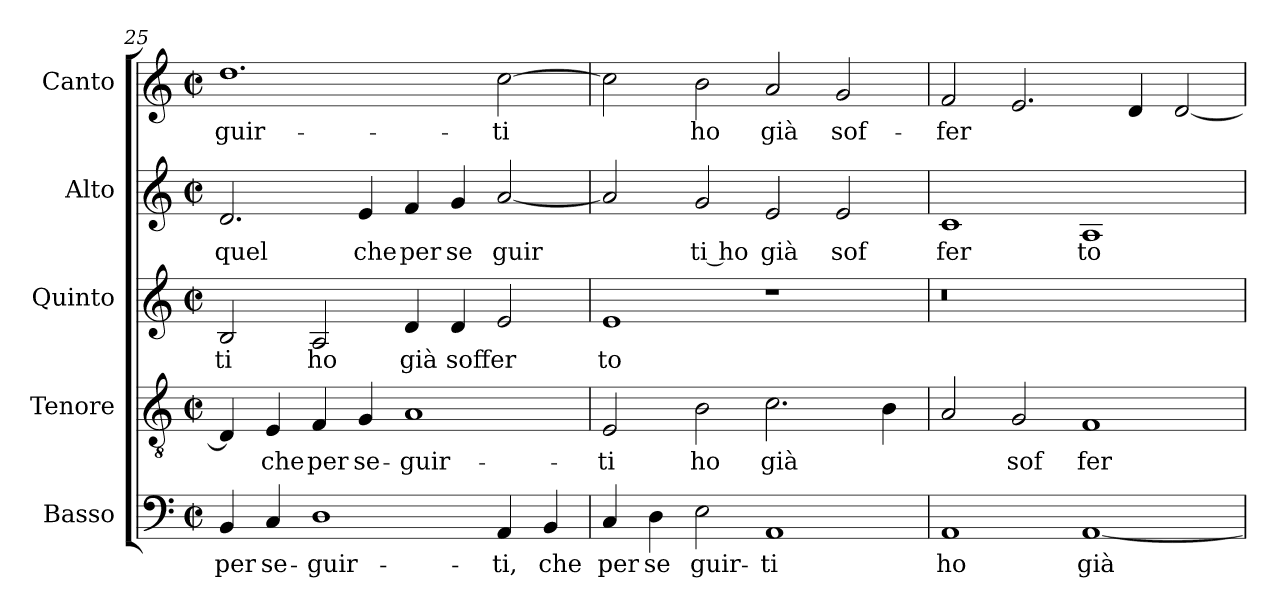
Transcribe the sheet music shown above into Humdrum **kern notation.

**kern	**text	**kern	**text	**kern	**text	**kern	**text	**kern	**text
*part5	*part5	*part4	*part4	*part3	*part3	*part2	*part2	*part1	*part1
*staff5	*staff5	*staff4	*staff4	*staff3	*staff3	*staff2	*staff2	*staff1	*staff1
*I"Basso	*	*I"Tenore	*	*I"Quinto	*	*I"Alto	*	*I"Canto	*
*clefF4	*	*clefGv2	*	*clefG2	*	*clefG2	*	*clefG2	*
*M2/2	*	*M2/2	*	*M2/2	*	*M2/2	*	*M2/2	*
*met(c|)	*	*met(c|)	*	*met(c|)	*	*met(c|)	*	*met(c|)	*
=25	=25	=25	=25	=25	=25	=25	=25	=25	=25
!	!LO:LY:b:cj	!	!	!	!LO:LY:b:cj	!	!LO:LY:b:cj	!	!LO:LY:b:cj
4BB/	per	4D/]	.	2B/	ti	2.d/	quel	1.dd	-guir-
!	!LO:LY:b:cj	!	!LO:LY:b:cj	!	!	!	!	!	!
4C/	se-	4E/	che	.	.	.	.	.	.
!	!LO:LY:b:cj	!	!LO:LY:b:cj	!	!LO:LY:b:cj	!	!	!	!
1D	-guir-	4F/	per	2A/	ho	.	.	.	.
!	!	!	!LO:LY:b:cj	!	!	!	!LO:LY:b:cj	!	!
.	.	4G/	se-	.	.	4e/	che	.	.
!	!	!	!LO:LY:b:cj	!	!LO:LY:b:cj	!	!LO:LY:b:cj	!	!
.	.	1A	-guir-	4d/	già	4f/	per	.	.
!	!	!	!	!	!LO:LY:b	!	!LO:LY:b:cj	!	!
.	.	.	.	4d/	soffer	4g/	se	.	.
!	!LO:LY:b:cj	!	!	!	!	!	!LO:LY:b	!	!LO:LY:b:cj
4AA/	-ti,	.	.	2e/	.	[<2a/	guir	[>2cc\	-ti
!	!LO:LY:b:cj	!	!	!	!	!	!	!	!
4BB/	che	.	.	.	.	.	.	.	.
=26	=26	=26	=26	=26	=26	=26	=26	=26	=26
!	!LO:LY:b:cj	!	!LO:LY:b:cj	!	!LO:LY:b:cj	!	!	!	!
4C/	per	2E/	-ti	1e	to	2a/]	.	2cc\]	.
!	!LO:LY:b:cj	!	!	!	!	!	!	!	!
4D\	se	.	.	.	.	.	.	.	.
!	!LO:LY:b:cj	!	!LO:LY:b:cj	!	!	!	!LO:LY:b:rj	!	!LO:LY:b:cj
2E\	guir-	2B\	ho	.	.	2g/	ti ho	2b\	ho
!	!LO:LY:b:cj	!	!LO:LY:b	!	!	!	!LO:LY:b:cj	!	!LO:LY:b:cj
1AA	-ti	2.c\	già	1r	.	2e/	già	2a/	già
!	!	!	!	!	!	!	!LO:LY:b:cj	!	!LO:LY:b:cj
.	.	.	.	.	.	2e/	sof	2g/	sof-
.	.	4B\	.	.	.	.	.	.	.
!!LO:LB:g=z
=27	=27	=27	=27	=27	=27	=27	=27	=27	=27
!	!LO:LY:b:cj	!	!	!	!	!	!LO:LY:b:cj	!	!LO:LY:b
1AA	ho	2A/	.	0r	.	1c	fer	2f/	-fer
!	!	!	!LO:LY:b:cj	!	!	!	!	!	!
.	.	2G/	sof	.	.	.	.	2.e/	.
!	!LO:LY:b:cj	!	!LO:LY:b:cj	!	!	!	!LO:LY:b:cj	!	!
[<1AA	già	1F	fer	.	.	1A	to	.	.
.	.	.	.	.	.	.	.	4d/	.
.	.	.	.	.	.	.	.	[<2d/	.
=	=	=	=	=	=	=	=	=	=
*-	*-	*-	*-	*-	*-	*-	*-	*-	*-
